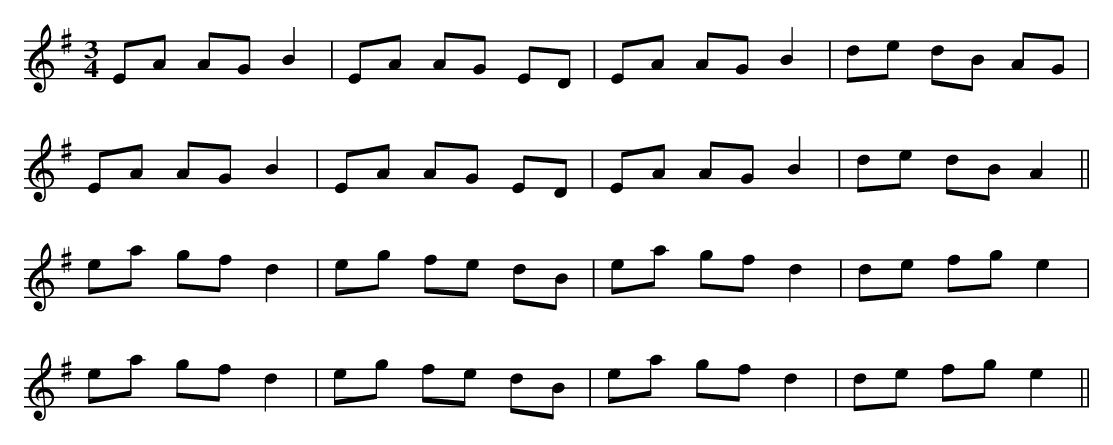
X:1
M:3/4
K:Ador
EA AG B2|EA AG ED|EA AG B2|de dB AG|
EA AG B2|EA AG ED|EA AG B2|de dB A2||
ea gf d2|eg fe dB|ea gf d2|de fg e2|
ea gf d2|eg fe dB|ea gf d2|de fg e2||
